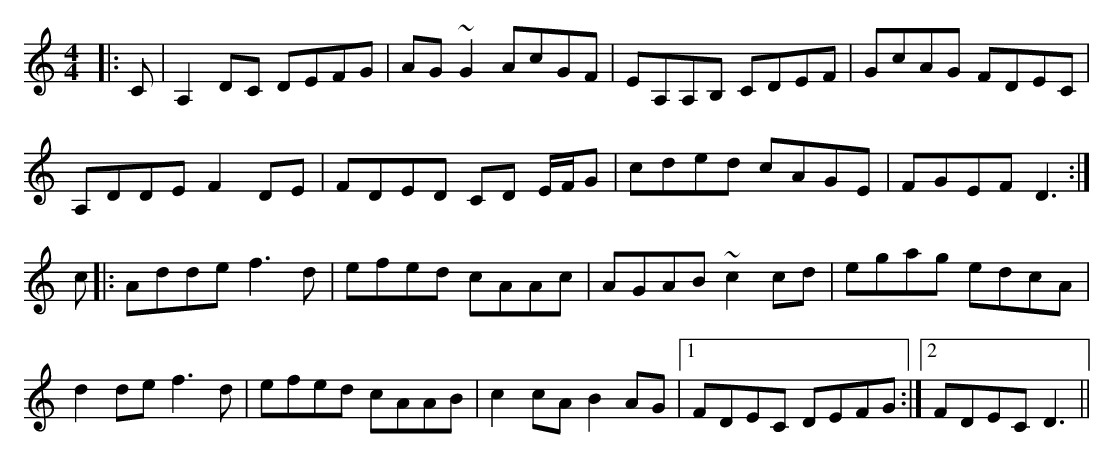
X:1
M:4/4
K:Ddor
|:C|A,2DC DEFG|AG ~G2 AcGF|EA,A,B, CDEF|GcAG FDEC|
A,DDE F2DE|FDED CD E/F/G|cded cAGE|FGEF D3:|
c|:Adde f3d|efed cAAc|AGAB ~ c2cd|egag edcA|
d2de f3d|efed cAAB|c2 cA B2AG|1 FDEC DEFG:|2 FDEC D3||
